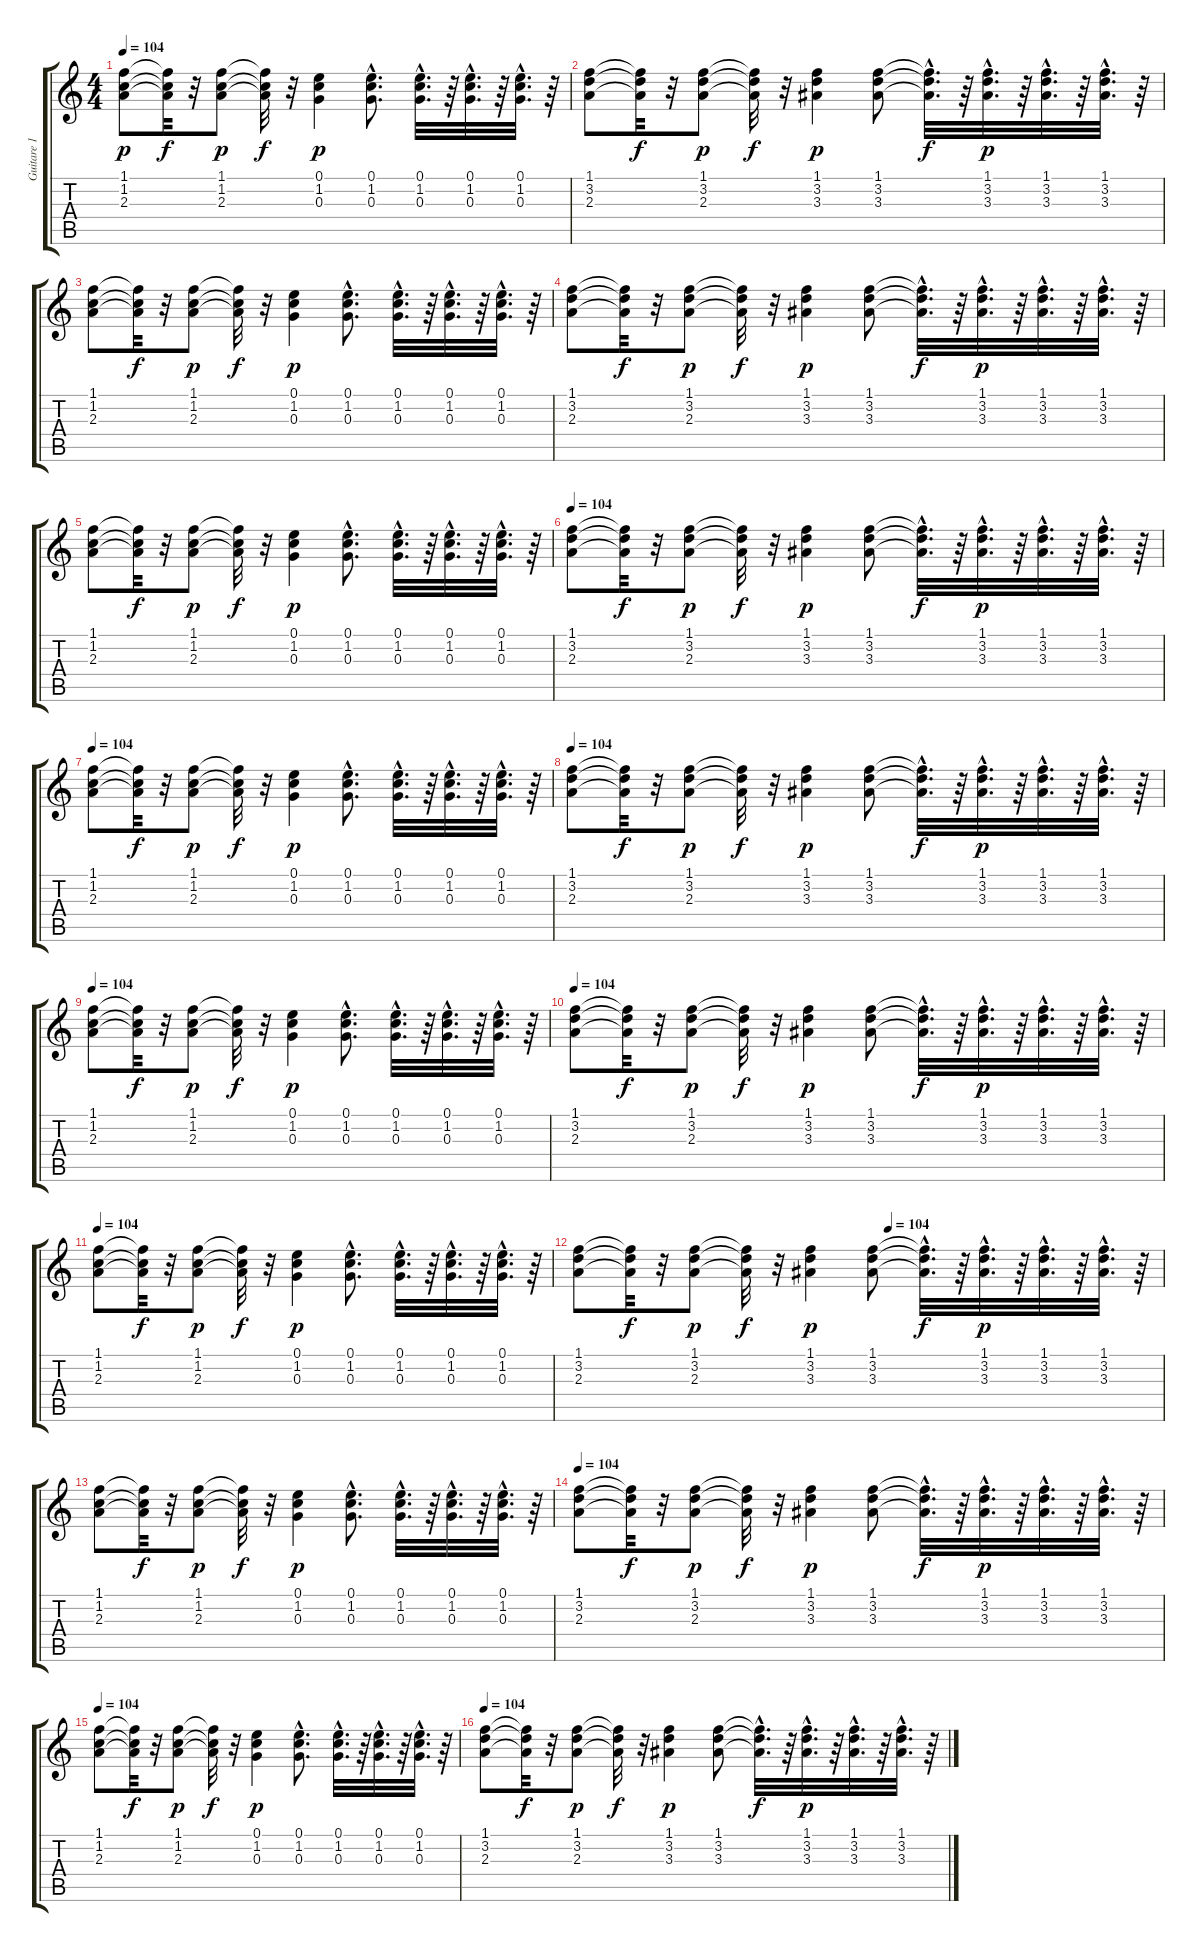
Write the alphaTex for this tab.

\track ("Guitare 1" "Guitare 1") {instrument acousticguitarnylon}
\staff {score tabs}
\tuning (E4 B3 G3 D3 A2 E2) {hide}
\ts (4 4)
\tempo 104
\clef g2
\ks c
(1.1 1.2 2.3).8{dy p} (1.1{t} 1.2{t} 2.3{t}).32{dy f} r.32 (1.1 1.2 2.3).8{dy p} (1.1{t} 1.2{t} 2.3{t}).32{dy f} r.32 (0.1 1.2 0.3).4{dy p} (0.1 1.2{hac} 0.3{hac}).8{d} (0.1{hac} 1.2{hac} 0.3{hac}).32{d} r.64 (0.1{hac} 1.2{hac} 0.3{hac}).32{d} r.64 (0.1{hac} 1.2{hac} 0.3{hac}).32{d} r.64 |
(1.1 3.2 2.3).8 (1.1{t} 3.2{t} 2.3{t}).32{dy f} r.32 (1.1 3.2 2.3).8{dy p} (1.1{t} 3.2{t} 2.3{t}).32{dy f} r.32 (1.1 3.2 3.3).4{dy p} (1.1 3.2 3.3).8 (1.1{hac t} 3.2{hac t} 3.3{hac t}).32{d dy f} r.64 (1.1{hac} 3.2{hac} 3.3{hac}).32{d dy p} r.64 (1.1{hac} 3.2{hac} 3.3{hac}).32{d} r.64 (1.1{hac} 3.2{hac} 3.3{hac}).32{d} r.64 |
(1.1 1.2 2.3).8 (1.1{t} 1.2{t} 2.3{t}).32{dy f} r.32 (1.1 1.2 2.3).8{dy p} (1.1{t} 1.2{t} 2.3{t}).32{dy f} r.32 (0.1 1.2 0.3).4{dy p} (0.1 1.2{hac} 0.3{hac}).8{d} (0.1{hac} 1.2{hac} 0.3{hac}).32{d} r.64 (0.1{hac} 1.2{hac} 0.3{hac}).32{d} r.64 (0.1{hac} 1.2{hac} 0.3{hac}).32{d} r.64 |
(1.1 3.2 2.3).8 (1.1{t} 3.2{t} 2.3{t}).32{dy f} r.32 (1.1 3.2 2.3).8{dy p} (1.1{t} 3.2{t} 2.3{t}).32{dy f} r.32 (1.1 3.2 3.3).4{dy p} (1.1 3.2 3.3).8 (1.1{hac t} 3.2{hac t} 3.3{hac t}).32{d dy f} r.64 (1.1{hac} 3.2{hac} 3.3{hac}).32{d dy p} r.64 (1.1{hac} 3.2{hac} 3.3{hac}).32{d} r.64 (1.1{hac} 3.2{hac} 3.3{hac}).32{d} r.64 |
(1.1 1.2 2.3).8 (1.1{t} 1.2{t} 2.3{t}).32{dy f} r.32 (1.1 1.2 2.3).8{dy p} (1.1{t} 1.2{t} 2.3{t}).32{dy f} r.32 (0.1 1.2 0.3).4{dy p} (0.1 1.2{hac} 0.3{hac}).8{d} (0.1{hac} 1.2{hac} 0.3{hac}).32{d} r.64 (0.1{hac} 1.2{hac} 0.3{hac}).32{d} r.64 (0.1{hac} 1.2{hac} 0.3{hac}).32{d} r.64 |
\tempo 104
(1.1 3.2 2.3).8 (1.1{t} 3.2{t} 2.3{t}).32{dy f} r.32 (1.1 3.2 2.3).8{dy p} (1.1{t} 3.2{t} 2.3{t}).32{dy f} r.32 (1.1 3.2 3.3).4{dy p} (1.1 3.2 3.3).8 (1.1{hac t} 3.2{hac t} 3.3{hac t}).32{d dy f} r.64 (1.1{hac} 3.2{hac} 3.3{hac}).32{d dy p} r.64 (1.1{hac} 3.2{hac} 3.3{hac}).32{d} r.64 (1.1{hac} 3.2{hac} 3.3{hac}).32{d} r.64 |
\tempo 104
(1.1 1.2 2.3).8 (1.1{t} 1.2{t} 2.3{t}).32{dy f} r.32 (1.1 1.2 2.3).8{dy p} (1.1{t} 1.2{t} 2.3{t}).32{dy f} r.32 (0.1 1.2 0.3).4{dy p} (0.1 1.2{hac} 0.3{hac}).8{d} (0.1{hac} 1.2{hac} 0.3{hac}).32{d} r.64 (0.1{hac} 1.2{hac} 0.3{hac}).32{d} r.64 (0.1{hac} 1.2{hac} 0.3{hac}).32{d} r.64 |
\tempo 104
(1.1 3.2 2.3).8 (1.1{t} 3.2{t} 2.3{t}).32{dy f} r.32 (1.1 3.2 2.3).8{dy p} (1.1{t} 3.2{t} 2.3{t}).32{dy f} r.32 (1.1 3.2 3.3).4{dy p} (1.1 3.2 3.3).8 (1.1{hac t} 3.2{hac t} 3.3{hac t}).32{d dy f} r.64 (1.1{hac} 3.2{hac} 3.3{hac}).32{d dy p} r.64 (1.1{hac} 3.2{hac} 3.3{hac}).32{d} r.64 (1.1{hac} 3.2{hac} 3.3{hac}).32{d} r.64 |
\tempo 104
(1.1 1.2 2.3).8 (1.1{t} 1.2{t} 2.3{t}).32{dy f} r.32 (1.1 1.2 2.3).8{dy p} (1.1{t} 1.2{t} 2.3{t}).32{dy f} r.32 (0.1 1.2 0.3).4{dy p} (0.1 1.2{hac} 0.3{hac}).8{d} (0.1{hac} 1.2{hac} 0.3{hac}).32{d} r.64 (0.1{hac} 1.2{hac} 0.3{hac}).32{d} r.64 (0.1{hac} 1.2{hac} 0.3{hac}).32{d} r.64 |
\tempo 104
(1.1 3.2 2.3).8 (1.1{t} 3.2{t} 2.3{t}).32{dy f} r.32 (1.1 3.2 2.3).8{dy p} (1.1{t} 3.2{t} 2.3{t}).32{dy f} r.32 (1.1 3.2 3.3).4{dy p} (1.1 3.2 3.3).8 (1.1{hac t} 3.2{hac t} 3.3{hac t}).32{d dy f} r.64 (1.1{hac} 3.2{hac} 3.3{hac}).32{d dy p} r.64 (1.1{hac} 3.2{hac} 3.3{hac}).32{d} r.64 (1.1{hac} 3.2{hac} 3.3{hac}).32{d} r.64 |
\tempo 104
(1.1 1.2 2.3).8 (1.1{t} 1.2{t} 2.3{t}).32{dy f} r.32 (1.1 1.2 2.3).8{dy p} (1.1{t} 1.2{t} 2.3{t}).32{dy f} r.32 (0.1 1.2 0.3).4{dy p} (0.1 1.2{hac} 0.3{hac}).8{d} (0.1{hac} 1.2{hac} 0.3{hac}).32{d} r.64 (0.1{hac} 1.2{hac} 0.3{hac}).32{d} r.64 (0.1{hac} 1.2{hac} 0.3{hac}).32{d} r.64 |
\tempo (104 0.53125)
(1.1 3.2 2.3).8 (1.1{t} 3.2{t} 2.3{t}).32{dy f} r.32 (1.1 3.2 2.3).8{dy p} (1.1{t} 3.2{t} 2.3{t}).32{dy f} r.32 (1.1 3.2 3.3).4{dy p} (1.1 3.2 3.3).8 (1.1{hac t} 3.2{hac t} 3.3{hac t}).32{d dy f} r.64 (1.1{hac} 3.2{hac} 3.3{hac}).32{d dy p} r.64 (1.1{hac} 3.2{hac} 3.3{hac}).32{d} r.64 (1.1{hac} 3.2{hac} 3.3{hac}).32{d} r.64 |
(1.1 1.2 2.3).8 (1.1{t} 1.2{t} 2.3{t}).32{dy f} r.32 (1.1 1.2 2.3).8{dy p} (1.1{t} 1.2{t} 2.3{t}).32{dy f} r.32 (0.1 1.2 0.3).4{dy p} (0.1 1.2{hac} 0.3{hac}).8{d} (0.1{hac} 1.2{hac} 0.3{hac}).32{d} r.64 (0.1{hac} 1.2{hac} 0.3{hac}).32{d} r.64 (0.1{hac} 1.2{hac} 0.3{hac}).32{d} r.64 |
\tempo 104
(1.1 3.2 2.3).8 (1.1{t} 3.2{t} 2.3{t}).32{dy f} r.32 (1.1 3.2 2.3).8{dy p} (1.1{t} 3.2{t} 2.3{t}).32{dy f} r.32 (1.1 3.2 3.3).4{dy p} (1.1 3.2 3.3).8 (1.1{hac t} 3.2{hac t} 3.3{hac t}).32{d dy f} r.64 (1.1{hac} 3.2{hac} 3.3{hac}).32{d dy p} r.64 (1.1{hac} 3.2{hac} 3.3{hac}).32{d} r.64 (1.1{hac} 3.2{hac} 3.3{hac}).32{d} r.64 |
\tempo 104
(1.1 1.2 2.3).8 (1.1{t} 1.2{t} 2.3{t}).32{dy f} r.32 (1.1 1.2 2.3).8{dy p} (1.1{t} 1.2{t} 2.3{t}).32{dy f} r.32 (0.1 1.2 0.3).4{dy p} (0.1 1.2{hac} 0.3{hac}).8{d} (0.1{hac} 1.2{hac} 0.3{hac}).32{d} r.64 (0.1{hac} 1.2{hac} 0.3{hac}).32{d} r.64 (0.1{hac} 1.2{hac} 0.3{hac}).32{d} r.64 |
\tempo 104
(1.1 3.2 2.3).8 (1.1{t} 3.2{t} 2.3{t}).32{dy f} r.32 (1.1 3.2 2.3).8{dy p} (1.1{t} 3.2{t} 2.3{t}).32{dy f} r.32 (1.1 3.2 3.3).4{dy p} (1.1 3.2 3.3).8 (1.1{hac t} 3.2{hac t} 3.3{hac t}).32{d dy f} r.64 (1.1{hac} 3.2{hac} 3.3{hac}).32{d dy p} r.64 (1.1{hac} 3.2{hac} 3.3{hac}).32{d} r.64 (1.1{hac} 3.2{hac} 3.3{hac}).32{d} r.64
